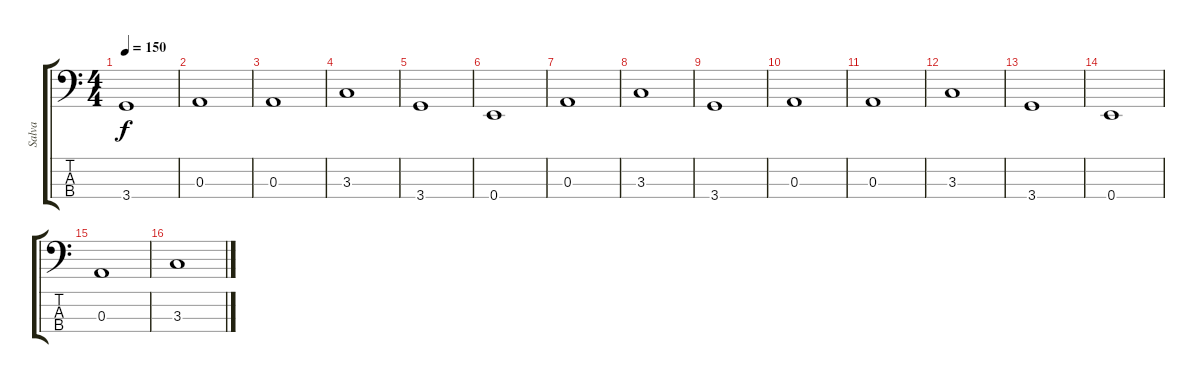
\track ("Salva" "Salva") {instrument electricbassfinger}
\staff {score tabs}
\tuning (G2 D2 A1 E1) {hide}
\ts (4 4)
\tempo 150
\clef f4
\ks c
3.4.1{dy f} |
0.3.1 |
0.3.1 |
3.3.1 |
3.4.1 |
0.4.1 |
0.3.1 |
3.3.1 |
3.4.1 |
0.3.1 |
0.3.1 |
3.3.1 |
3.4.1 |
0.4.1 |
0.3.1 |
3.3.1
